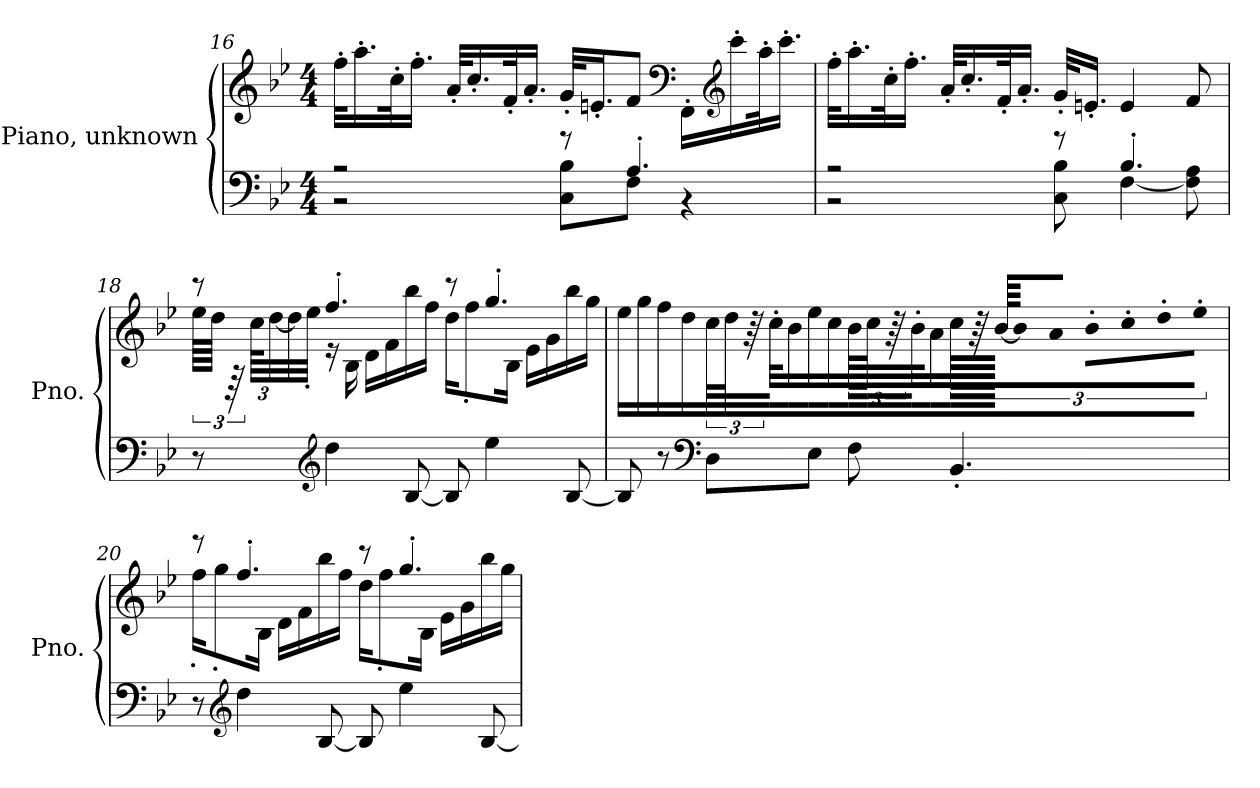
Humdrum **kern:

**kern	**kern
*part1	*part1
*staff2	*staff1
*I"Piano, unknown	*
*I'Pno.	*
!!LO:LB:g=z
*clefF4	*clefG2
*k[b-e-]	*k[b-e-]
*M4/4	*M4/4
=16	=16
*^	*
2r	2r	32ff'\KLL
.	.	16.aa'\
.	.	32cc'\K
.	.	16.ff'\JJ
.	.	32a'/KLL
.	.	16.cc'/
.	.	32f'/K
.	.	16.a'/JJ
8r	8C\ 8B-\L	32g'/KLL
.	.	16.en'/J
4.A'/	8F\J	8f/J
*	*	*clefF4
.	4r	16FF'\LL
*	*	*clefG2
.	.	16ccc'\
.	.	32aa'\K
.	.	16.ccc'\JJ
=17	=17	=17
2r	2r	32ff'\KLL
.	.	16.aa'\
.	.	32cc'\K
.	.	16.ff'\JJ
.	.	32a'/KLL
.	.	16.cc'/
.	.	32f'/K
.	.	16.a'/JJ
8r	8C\ 8B-\	32g'/KLL
.	.	16.en'/JJ
4.B-'/	[4F\	4e/
.	8F\] 8A\	8f/
*v	*v	*
!!LO:LB:g=z
=18	=18
*	*^
8r	8r	96ee-\LLLL
.	.	96dd\JJJJ
.	.	96r
*	*	*Xbrackettup
.	.	96cc\KLLL
.	.	[48dd\
.	.	32dd\]
.	.	32ee-'\JJJ
*clefG2	*	*
4dd\	4.ff'/	16r
.	.	16B-\
.	.	16d\LL
.	.	16f\
[8B-/	.	16bb-\
.	.	16ff\JJ
8B-/]	8r	16dd\KL
.	.	8ff'\
4ee-\	4.gg'/	.
.	.	16B-\Jk
.	.	16e-\LL
.	.	16g\
[8B-/	.	16bb-\
.	.	16gg\JJ
*	*v	*v
!!LO:LB:g=z
=19	=19
8B-/]	16ee-\LL
.	16gg\
8r	16ff\
.	16dd\
*clefF4	*
*	*brackettup
8D\L	96cc\LL
.	96dd\JJJJ
.	96r
.	32cc'\KLL
.	16b-\
8E-\J	16ee-\
.	16cc\
8F\	96b-\LL
.	96cc\JJJJ
.	96r
.	32b-'\KLL
.	16a\
4.BB-'/	96cc\JJkk
.	96r
.	[96b-/KLLL
.	32b-/J]
.	16a/JJ
.	16b-'\LL
.	16cc'\
.	16dd'\
.	16ee-'\JJ
=20	=20
*	*^
8r	8r	16ff'\KL
.	.	8gg'\
*clefG2	*	*
4dd\	4.ff'/	.
.	.	16B-\Jk
.	.	16d\LL
.	.	16f\
[8B-/	.	16bb-\
.	.	16ff\JJ
8B-/]	8r	16dd\KL
.	.	8ff'\
4ee-\	4.gg'/	.
.	.	16B-\Jk
.	.	16e-\LL
.	.	16g\
[8B-/	.	16bb-\
.	.	16gg\JJ
*	*v	*v
=	=
*-	*-
